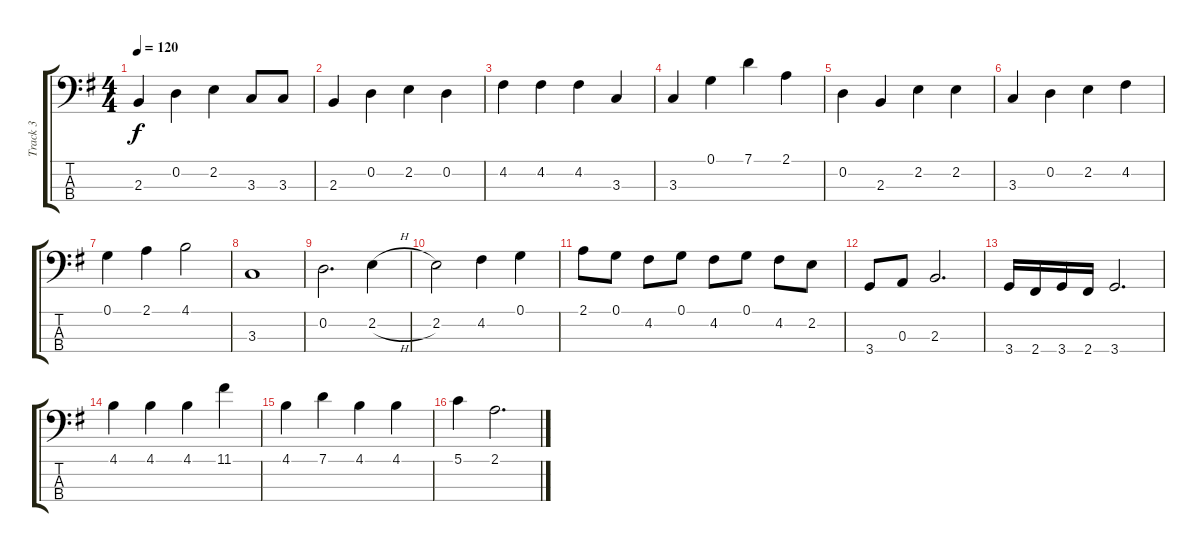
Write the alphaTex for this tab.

\track ("Track 3" "Track 3") {instrument electricbassfinger}
\staff {score tabs}
\tuning (G2 D2 A1 E1) {hide}
\ts (4 4)
\tempo 120
\clef f4
\ks g
2.3.4{dy f} 0.2.4 2.2.4 3.3.8 3.3.8 |
2.3.4 0.2.4 2.2.4 0.2.4 |
4.2.4 4.2.4 4.2.4 3.3.4 |
3.3.4 0.1.4 7.1.4 2.1.4 |
0.2.4 2.3.4 2.2.4 2.2.4 |
3.3.4 0.2.4 2.2.4 4.2.4 |
0.1.4 2.1.4 4.1.2 |
3.3.1 |
0.2.2{d} 2.2{h}.4 |
2.2.2 4.2.4 0.1.4 |
2.1.8 0.1.8 4.2.8 0.1.8 4.2.8 0.1.8 4.2.8 2.2.8 |
3.4.8 0.3.8 2.3.2{d} |
3.4.16 2.4.16 3.4.16 2.4.16 3.4.2{d} |
4.1.4 4.1.4 4.1.4 11.1.4 |
4.1.4 7.1.4 4.1.4 4.1.4 |
5.1.4 2.1.2{d}
